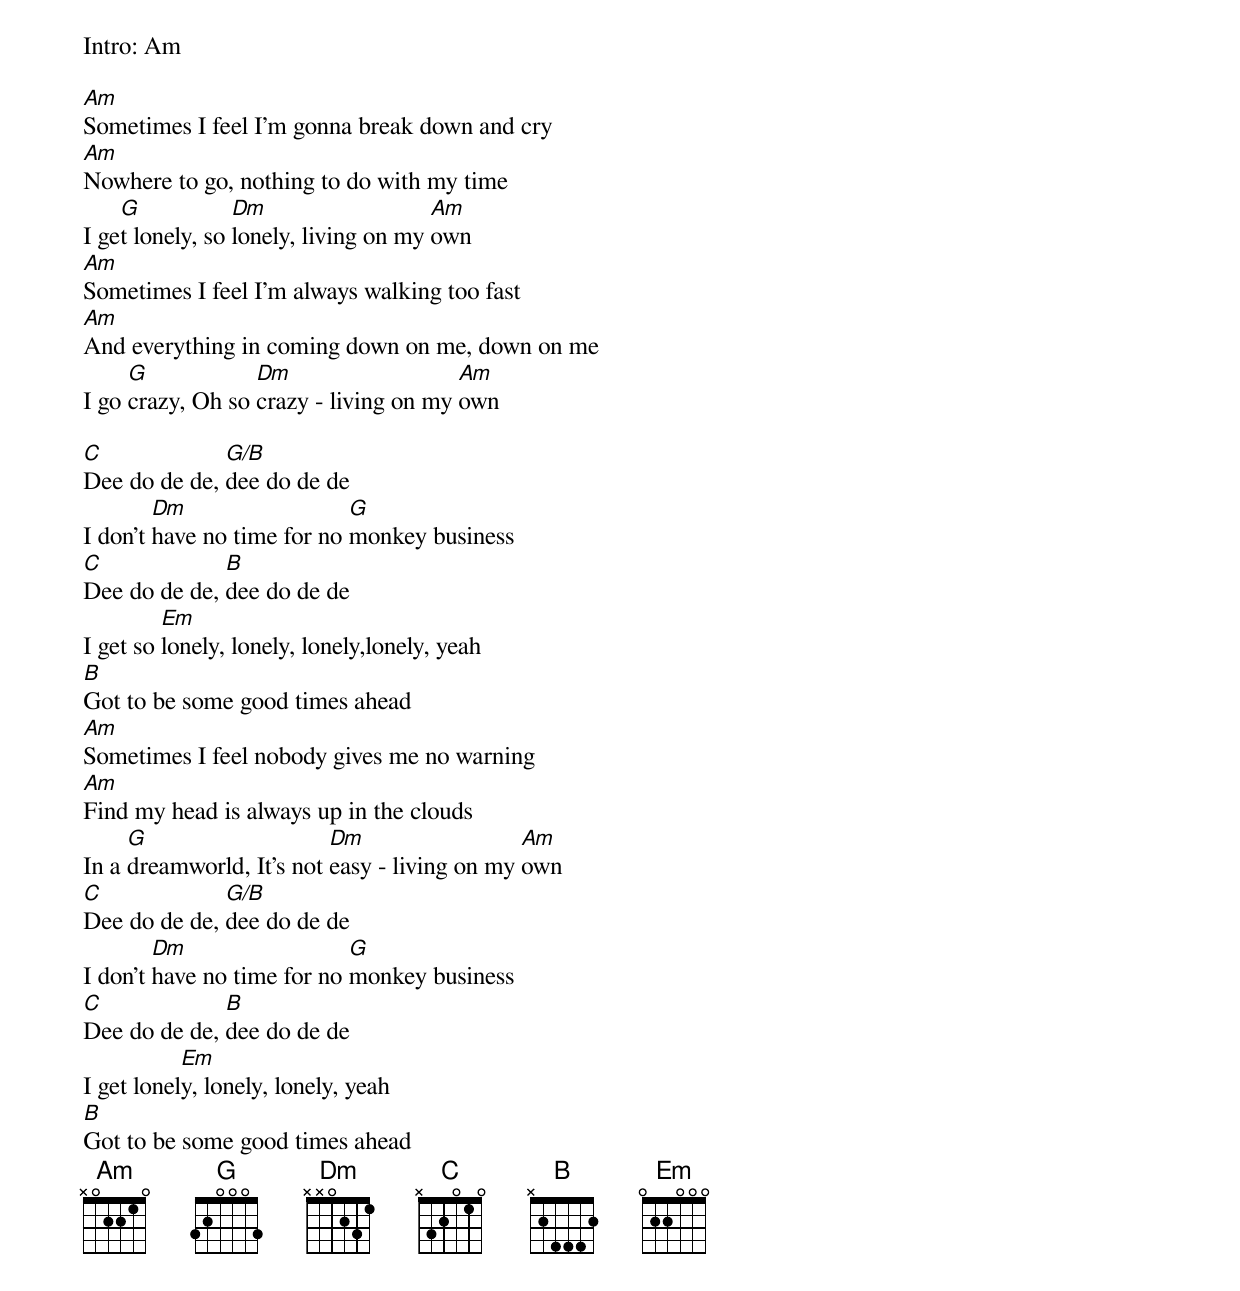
Intro: Am

Am
Sometimes I feel I'm gonna break down and cry
Am
Nowhere to go, nothing to do with my time
    G            Dm                   Am
I get lonely, so lonely, living on my own
Am
Sometimes I feel I'm always walking too fast
Am
And everything in coming down on me, down on me
     G            Dm                   Am
I go crazy, Oh so crazy - living on my own

C             G/B
Dee do de de, dee do de de
        Dm                  G
I don't have no time for no monkey business
C             B
Dee do de de, dee do de de
         Em
I get so lonely, lonely, lonely,lonely, yeah
B
Got to be some good times ahead
Am
Sometimes I feel nobody gives me no warning
Am
Find my head is always up in the clouds
     G                    Dm                  Am
In a dreamworld, It's not easy - living on my own
C             G/B
Dee do de de, dee do de de
        Dm                  G
I don't have no time for no monkey business
C             B
Dee do de de, dee do de de
           Em
I get lonely, lonely, lonely, yeah
B
Got to be some good times ahead
